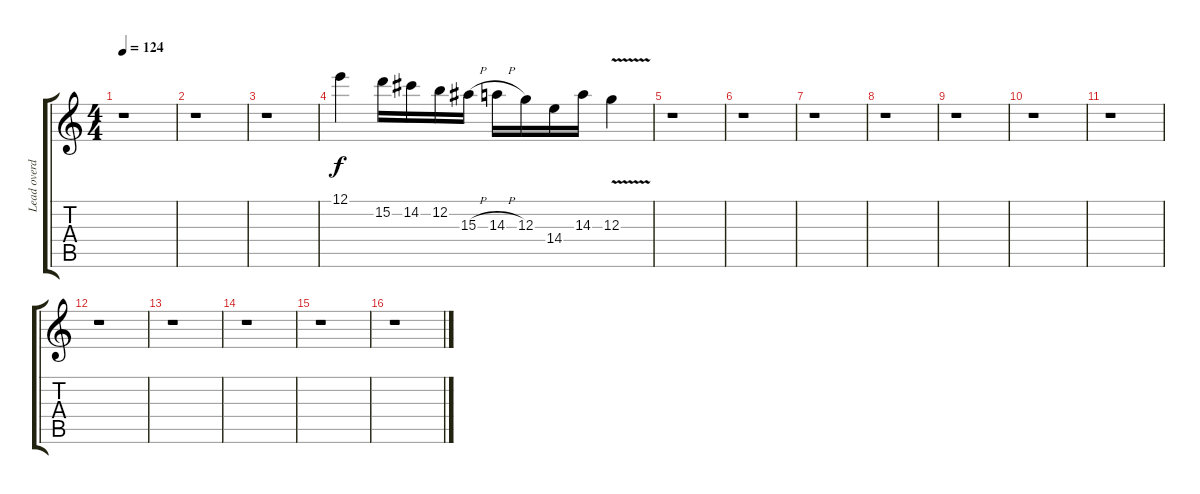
\track ("Lead overdubs" "Lead overd") {instrument overdrivenguitar}
\staff {score tabs}
\tuning (E4 B3 G3 D3 A2 E2) {hide}
\ts (4 4)
\tempo 124
\clef g2
\ks c
r.1{dy f} |
r.1 |
r.1 |
12.1.4 15.2.16 14.2.16 12.2.16 15.3{h}.16 14.3{h}.16 12.3.16 14.4.16 14.3.16 12.3{v}.4 |
r.1 |
r.1 |
r.1 |
r.1 |
r.1 |
r.1 |
r.1 |
r.1 |
r.1 |
r.1 |
r.1 |
r.1
